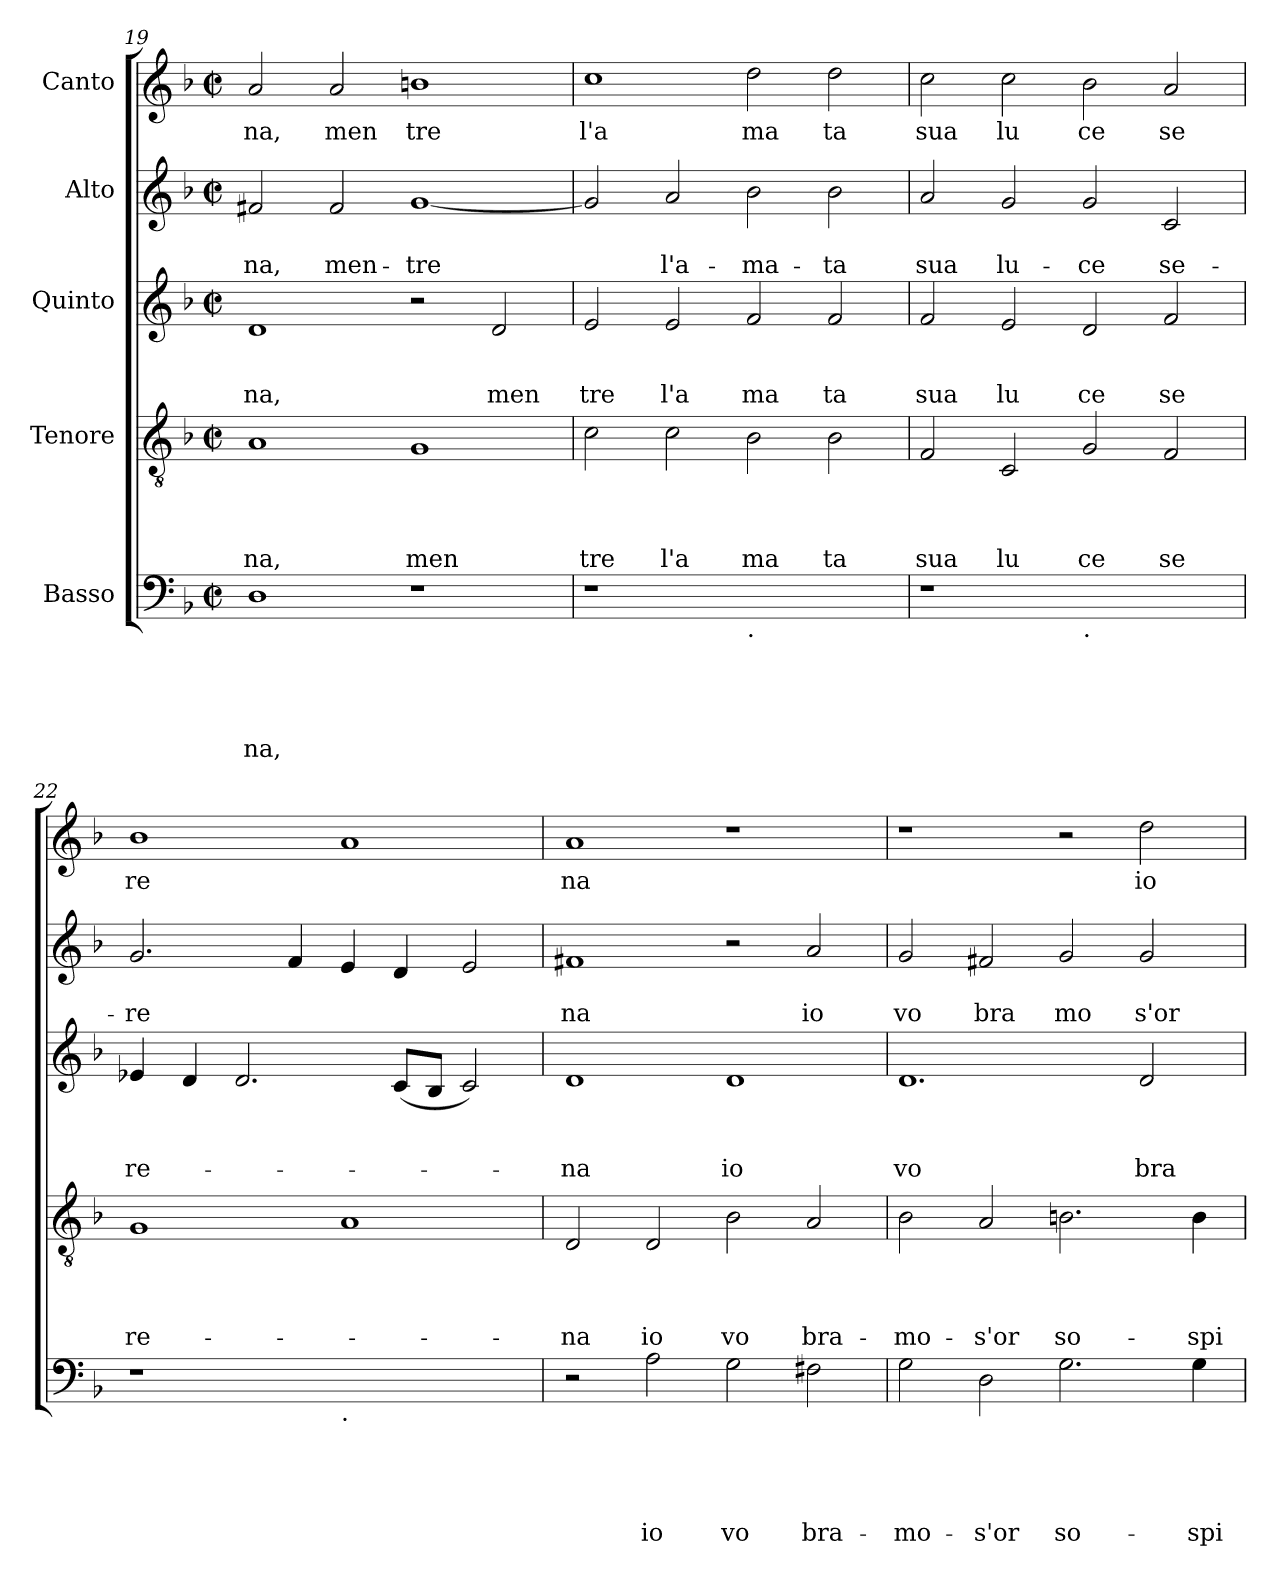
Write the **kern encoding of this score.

**kern	**text	**text	**text	**text	**text	**kern	**text	**text	**text	**text	**kern	**text	**text	**text	**kern	**text	**text	**kern	**text
*part5	*part5	*part5	*part5	*part5	*part5	*part4	*part4	*part4	*part4	*part4	*part3	*part3	*part3	*part3	*part2	*part2	*part2	*part1	*part1
*staff5	*staff5	*staff5	*staff5	*staff5	*staff5	*staff4	*staff4	*staff4	*staff4	*staff4	*staff3	*staff3	*staff3	*staff3	*staff2	*staff2	*staff2	*staff1	*staff1
*I"Basso	*	*	*	*	*	*I"Tenore	*	*	*	*	*I"Quinto	*	*	*	*I"Alto	*	*	*I"Canto	*
*clefF4	*	*	*	*	*	*clefGv2	*	*	*	*	*clefG2	*	*	*	*clefG2	*	*	*clefG2	*
*k[b-]	*	*	*	*	*	*k[b-]	*	*	*	*	*k[b-]	*	*	*	*k[b-]	*	*	*k[b-]	*
*F:	*	*	*	*	*	*F:	*	*	*	*	*F:	*	*	*	*F:	*	*	*F:	*
*M2/2	*	*	*	*	*	*M2/2	*	*	*	*	*M2/2	*	*	*	*M2/2	*	*	*M2/2	*
*met(c|)	*	*	*	*	*	*met(c|)	*	*	*	*	*met(c|)	*	*	*	*met(c|)	*	*	*met(c|)	*
=19	=19	=19	=19	=19	=19	=19	=19	=19	=19	=19	=19	=19	=19	=19	=19	=19	=19	=19	=19
!	!	!	!	!	!LO:LY:b	!	!	!	!	!LO:LY:b	!	!	!	!LO:LY:b	!	!	!LO:LY:b	!	!LO:LY:b
1D	.	.	.	.	na,	1A	.	.	.	na,	1d	.	.	na,	2f#X/	.	-na,	2a/	na,
!	!	!	!	!	!	!	!	!	!	!	!	!	!	!	!	!	!LO:LY:b	!	!LO:LY:b
.	.	.	.	.	.	.	.	.	.	.	.	.	.	.	2f#/	.	men-	2a/	men
!	!	!	!	!	!	!	!	!	!	!LO:LY:b	!	!	!	!	!	!	!LO:LY:b	!	!LO:LY:b
1r	.	.	.	.	.	1G	.	.	.	men	2r	.	.	.	[<1g	.	-tre	1bn	tre
!	!	!	!	!	!	!	!	!	!	!	!	!	!	!LO:LY:b	!	!	!	!	!
.	.	.	.	.	.	.	.	.	.	.	2d/	.	.	men	.	.	.	.	.
=20	=20	=20	=20	=20	=20	=20	=20	=20	=20	=20	=20	=20	=20	=20	=20	=20	=20	=20	=20
!	!	!	!	!	!	!	!	!	!	!LO:LY:b	!	!	!	!LO:LY:b	!	!	!	!	!LO:LY:b
1r	.	.	.	.	.	2c\	.	.	.	tre	2e/	.	.	tre	2g/]	.	.	1cc	l'a
!	!	!	!	!	!	!	!	!	!	!LO:LY:b	!	!	!	!LO:LY:b	!	!	!LO:LY:b	!	!
.	.	.	.	.	.	2c\	.	.	.	l'a	2e/	.	.	l'a	2a/	.	l'a-	.	.
!LO:TX:b:t=.	!	!	!	!	!	!	!	!	!	!	!	!	!	!	!	!	!	!	!
!	!	!	!	!	!	!	!	!	!	!LO:LY:b	!	!	!	!LO:LY:b	!	!	!LO:LY:b	!	!LO:LY:b
1ryy	.	.	.	.	.	2B-\	.	.	.	ma	2f/	.	.	ma	2b-\	.	-ma-	2dd\	ma
!	!	!	!	!	!	!	!	!	!	!LO:LY:b	!	!	!	!LO:LY:b	!	!	!LO:LY:b	!	!LO:LY:b
.	.	.	.	.	.	2B-\	.	.	.	ta	2f/	.	.	ta	2b-\	.	-ta	2dd\	ta
=21	=21	=21	=21	=21	=21	=21	=21	=21	=21	=21	=21	=21	=21	=21	=21	=21	=21	=21	=21
!	!	!	!	!	!	!	!	!	!	!LO:LY:b	!	!	!	!LO:LY:b	!	!	!LO:LY:b	!	!LO:LY:b
1r	.	.	.	.	.	2F/	.	.	.	sua	2f/	.	.	sua	2a/	.	sua	2cc\	sua
!	!	!	!	!	!	!	!	!	!	!LO:LY:b	!	!	!	!LO:LY:b	!	!	!LO:LY:b	!	!LO:LY:b
.	.	.	.	.	.	2C/	.	.	.	lu	2e/	.	.	lu	2g/	.	lu-	2cc\	lu
!LO:TX:b:t=.	!	!	!	!	!	!	!	!	!	!	!	!	!	!	!	!	!	!	!
!	!	!	!	!	!	!	!	!	!	!LO:LY:b	!	!	!	!LO:LY:b	!	!	!LO:LY:b	!	!LO:LY:b
1ryy	.	.	.	.	.	2G/	.	.	.	ce	2d/	.	.	ce	2g/	.	-ce	2b-\	ce
!	!	!	!	!	!	!	!	!	!	!LO:LY:b	!	!	!	!LO:LY:b	!	!	!LO:LY:b	!	!LO:LY:b
.	.	.	.	.	.	2F/	.	.	.	se	2f/	.	.	se	2c/	.	se-	2a/	se
!!LO:LB:g=z
=22	=22	=22	=22	=22	=22	=22	=22	=22	=22	=22	=22	=22	=22	=22	=22	=22	=22	=22	=22
!	!	!	!	!	!	!	!	!	!	!LO:LY:b	!	!	!	!LO:LY:b	!	!	!LO:LY:b	!	!LO:LY:b
1r	.	.	.	.	.	1G	.	.	.	re-	4e-X/	.	.	re-	2.g/	.	-re	1b-	re
.	.	.	.	.	.	.	.	.	.	.	4d/	.	.	.	.	.	.	.	.
.	.	.	.	.	.	.	.	.	.	.	2.d/	.	.	.	.	.	.	.	.
.	.	.	.	.	.	.	.	.	.	.	.	.	.	.	4f/	.	.	.	.
!LO:TX:b:t=.	!	!	!	!	!	!	!	!	!	!	!	!	!	!	!	!	!	!	!
1ryy	.	.	.	.	.	1A	.	.	.	.	.	.	.	.	4e/	.	.	1a	.
.	.	.	.	.	.	.	.	.	.	.	(<8c/L	.	.	.	4d/	.	.	.	.
.	.	.	.	.	.	.	.	.	.	.	8B-/J	.	.	.	.	.	.	.	.
.	.	.	.	.	.	.	.	.	.	.	2c/)	.	.	.	2e/	.	.	.	.
=23	=23	=23	=23	=23	=23	=23	=23	=23	=23	=23	=23	=23	=23	=23	=23	=23	=23	=23	=23
!	!	!	!	!	!	!	!	!	!	!LO:LY:b	!	!	!	!LO:LY:b	!	!	!LO:LY:b	!	!LO:LY:b
2r	.	.	.	.	.	2D/	.	.	.	-na	1d	.	.	-na	1f#X	.	na	1a	na
!	!	!	!	!	!LO:LY:b	!	!	!	!	!LO:LY:b	!	!	!	!	!	!	!	!	!
2A\	.	.	.	.	io	2D/	.	.	.	io	.	.	.	.	.	.	.	.	.
!	!	!	!	!	!LO:LY:b	!	!	!	!	!LO:LY:b	!	!	!	!LO:LY:b	!	!	!	!	!
2G\	.	.	.	.	vo	2B-\	.	.	.	vo	1d	.	.	io	2r	.	.	1r	.
!	!	!	!	!	!LO:LY:b	!	!	!	!	!LO:LY:b	!	!	!	!	!	!	!LO:LY:b	!	!
2F#X\	.	.	.	.	bra-	2A/	.	.	.	bra-	.	.	.	.	2a/	.	io	.	.
=24	=24	=24	=24	=24	=24	=24	=24	=24	=24	=24	=24	=24	=24	=24	=24	=24	=24	=24	=24
!	!	!	!	!	!LO:LY:b	!	!	!	!	!LO:LY:b	!	!	!	!LO:LY:b	!	!	!LO:LY:b	!	!
2G\	.	.	.	.	-mo-	2B-\	.	.	.	-mo-	1.d	.	.	vo	2g/	.	vo	1r	.
!	!	!	!	!	!LO:LY:b	!	!	!	!	!LO:LY:b	!	!	!	!	!	!	!LO:LY:b	!	!
2D\	.	.	.	.	-s'or	2A/	.	.	.	-s'or	.	.	.	.	2f#X/	.	bra	.	.
!	!	!	!	!	!LO:LY:b	!	!	!	!	!LO:LY:b	!	!	!	!	!	!	!LO:LY:b	!	!
2.G\	.	.	.	.	so-	2.Bn\	.	.	.	so-	.	.	.	.	2g/	.	mo	2r	.
!	!	!	!	!	!	!	!	!	!	!	!	!	!	!LO:LY:b	!	!	!LO:LY:b	!	!LO:LY:b
.	.	.	.	.	.	.	.	.	.	.	2d/	.	.	bra-	2g/	.	s'or	2dd\	io
!	!	!	!	!	!LO:LY:b	!	!	!	!	!LO:LY:b	!	!	!	!	!	!	!	!	!
4G\	.	.	.	.	-spi-	4B\	.	.	.	-spi-	.	.	.	.	.	.	.	.	.
=	=	=	=	=	=	=	=	=	=	=	=	=	=	=	=	=	=	=	=
*-	*-	*-	*-	*-	*-	*-	*-	*-	*-	*-	*-	*-	*-	*-	*-	*-	*-	*-	*-
